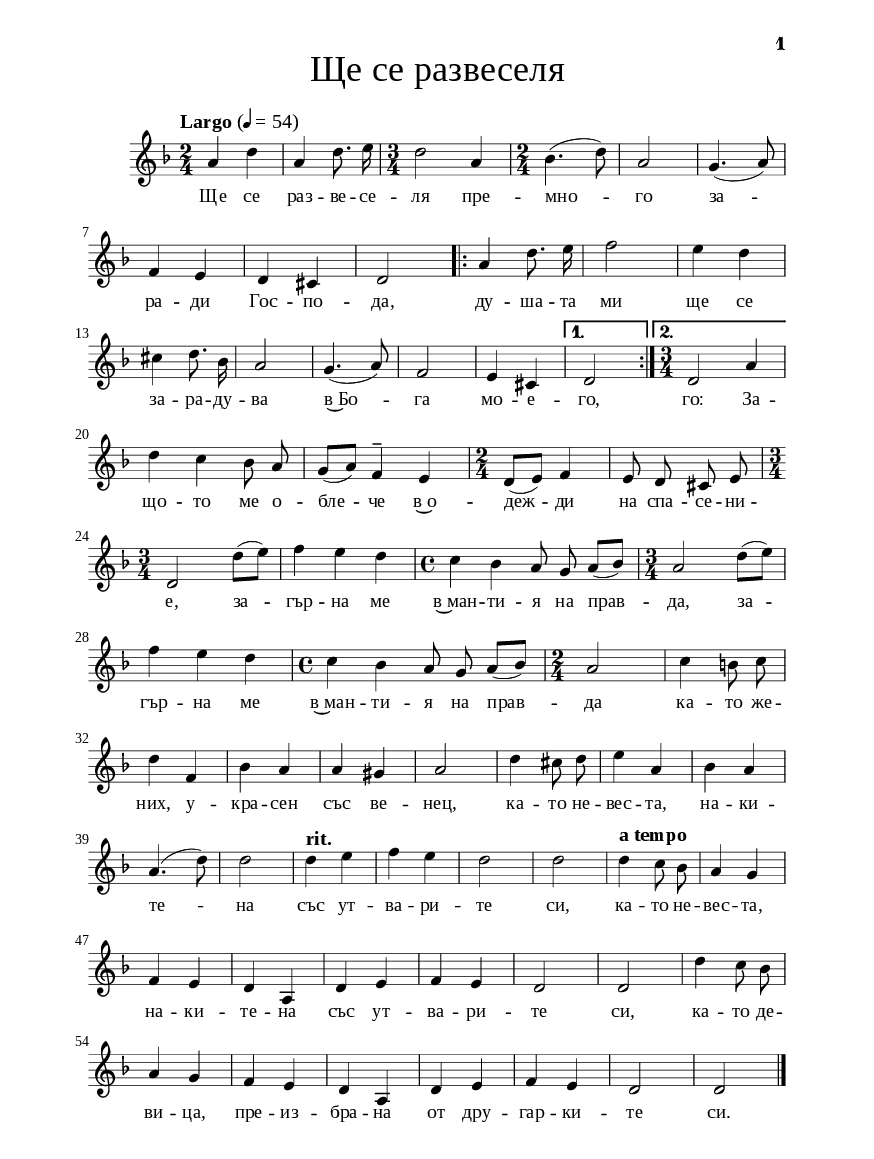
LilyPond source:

\version "2.24.4"

% include paper part and global functions
\include "include/globals.ily"

\bookpart {
  \label #'ref021
  \tocItem \markup "Ще се развеселя"
  \paper {
    print-all-headers = ##t
    print-page-number = ##t
    print-first-page-number = ##t


    % put page numbers on the bottom
    oddHeaderMarkup = \markup
    \fill-line {
      ""
      \unless \on-first-page-of-part \fromproperty #'header:instrument
      \if \should-print-page-number \abs-fontsize #7 { \number \fromproperty #'page:page-number-string }
    }
    %% evenHeaderMarkup would inherit the value of
    %% oddHeaderMarkup if it were not defined here
    evenHeaderMarkup = \markup
    \fill-line {
      \if \should-print-page-number \abs-fontsize #7 { \number \fromproperty #'page:page-number-string }
      \unless \on-first-page-of-part \fromproperty #'header:instrument
      ""
    }

    oddFooterMarkup = \markup ""

    evenFooterMarkup = ""
    left-margin = 1.5\cm
    right-margin = 1.5\cm
    top-margin = 1\cm
    bottom-margin = 1.2\cm
    ragged-bottom = ##t % do not spread the staves to fill the whole vertical space
    top-markup-spacing.basic-distance = 0\mm % margin between page number and system for the first page
    top-system-spacing.basic-distance = 10\mm % margin between page number and system for the other pages

    % change distance between staves
    system-system-spacing =
    #'((basic-distance . 13)
       (minimum-distance . 6)
       (padding . 1)
       (stretchability . 12))
  }
  \score {
    \include "include/score-layout.ily"

    \new Voice \absolute {
      \clef treble
      \key d \minor
      \time 2/4
      \tempoFunc "Largo" 4 "54"
      \autoBeamOff

      a'4 d''4 | a'4 d''8. e''16 | \time 3/4 d''2 a'4 | \time 2/4 bes'4. ( d''8 ) | a'2 | g'4. ( a'8 ) | \break

      f'4 e'4 | d'4 cis'4 | d'2 | \repeat volta 2 {
        a'4 d''8. e''16 | f''2 | e''4 d''4  \break

        cis''4 d''8. bes'16 | a'2 | g'4. ( a'8 ) | f'2 | e'4 cis'4 |
      } \alternative { {d'2 } {\time 3/4 d'2 a'4} } \break

      d''4 c''4 bes'8 a'8 | g'8([a'8]) f'4^- e'4 | \time 2/4 d'8([e'8]) f'4 | e'8 d'8 cis'8 e'8 | \break

      \time 3/4 d'2 d''8 ([e''8]) | f''4 e''4 d''4 | \time 4/4 c''4 bes'4 a'8 g'8 a'8([bes'8]) | \time 3/4 a'2 d''8 ([e''8]) | \break

      f''4 e''4 d''4 | \time 4/4 c''4 bes'4 a'8 g'8 a'8 ([bes'8]) | \time 2/4 a'2 | c''4 b'8 c'' | \break

      d''4 f'4 | bes'4 a'4 | a'4 gis'4 | a'2 | d''4 cis''8 d''8 | e''4 a'4 | bes'4 a'4 |

      a'4. ( d''8 ) | d''2 | \tempo "rit." d''4 e''4 | f''4 e''4 | d''2 | d''2 | \tempo "a tempo" d''4 c''8 bes'8 | a'4 g'4 | \break

      f'4 e'4 | d'4 a4 | d'4 e'4 | f'4 e'4 | d'2 | d'2 | d''4 c''8\noBeam bes'8 | \break

      a'4 g'4 | f'4 e'4 | d'4 a4 | d'4 e'4 | f'4 e'4 | d'2 | d'2 | \bar "|."
    }

    \addlyrics {
      Ще се раз -- ве -- се -- ля пре -- мно -- го за --
      ра -- ди Гос -- по -- да, ду -- ша -- та ми ще се
      за -- ра -- ду -- ва в~Бо -- га мо -- е -- го, го: За --
      що -- то ме о -- бле -- че в~o -- деж -- ди на спа -- се -- ни --
      е, за -- гър -- на ме в~ман -- ти -- я на прав -- да, за --
      гър -- на ме в~ман -- ти -- я на прав -- да ка -- то же --
      них, у -- кра -- сен със ве -- нец, ка -- то не -- вес -- та, на -- ки --
      те -- на със ут -- ва -- ри -- те си, ка -- то не -- вес -- та,
      на -- ки -- те -- на със ут -- ва -- ри -- те си, ка -- то де --
      ви -- ца, пре -- из -- бра -- на от дру -- гар -- ки -- те си.
    }

    \header {
      title = \titleFunc #'ref_desc_23 "Ще се развеселя" "Šte se razveselja"
    }

    \midi{}

  } % score


} % bookpart
